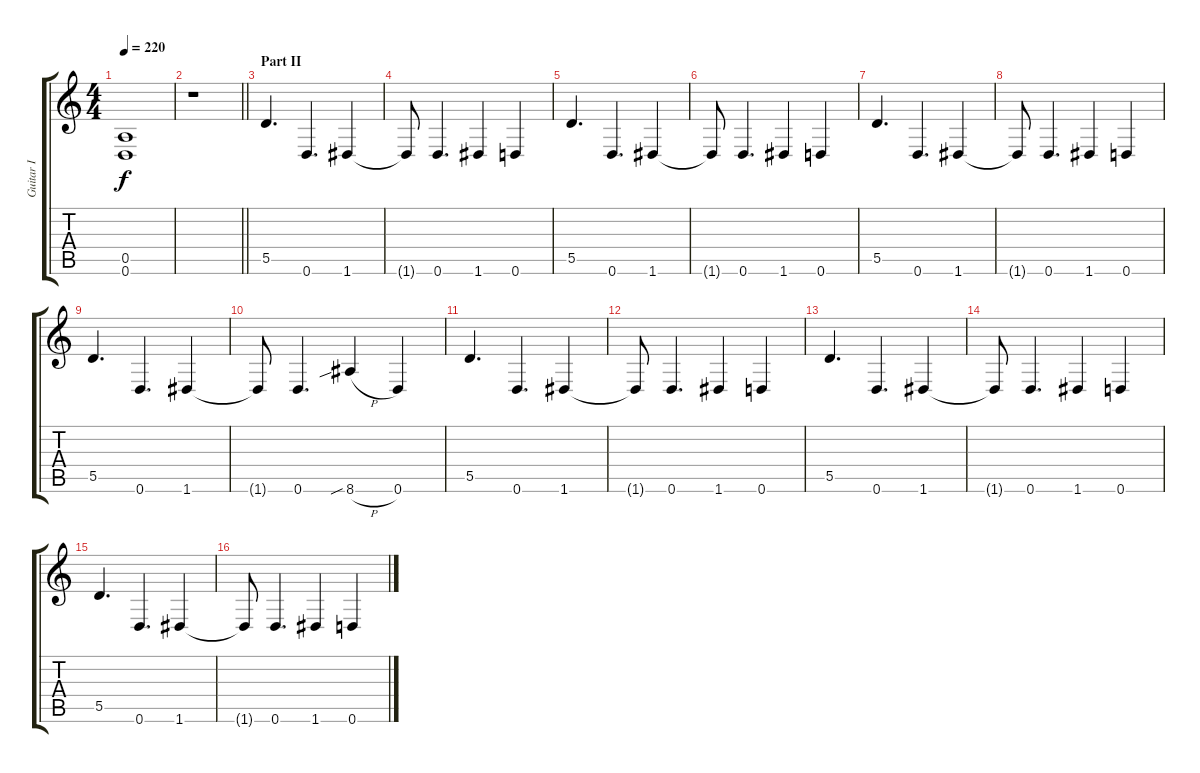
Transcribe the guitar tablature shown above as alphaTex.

\track ("Guitar I" "Guitar I") {instrument distortionguitar}
\staff {score tabs}
\tuning (E4 B3 G3 D3 A2 D2) {hide}
\ts (4 4)
\tempo 220
\clef g2
\ks c
(0.5{t} 0.6{t}).1{dy f} |
\barLineRight lightlight
r.1 |
\section ("" "Part II")
5.5.4{d} 0.6.4{d} 1.6.4 |
1.6{t}.8 0.6.4{d} 1.6.4 0.6.4 |
5.5.4{d} 0.6.4{d} 1.6.4 |
1.6{t}.8 0.6.4{d} 1.6.4 0.6.4 |
5.5.4{d} 0.6.4{d} 1.6.4 |
1.6{t}.8 0.6.4{d} 1.6.4 0.6.4 |
5.5.4{d} 0.6.4{d} 1.6.4 |
1.6{t}.8 0.6.4{d} 8.6{sib h}.4 0.6.4 |
5.5.4{d} 0.6.4{d} 1.6.4 |
1.6{t}.8 0.6.4{d} 1.6.4 0.6.4 |
5.5.4{d} 0.6.4{d} 1.6.4 |
1.6{t}.8 0.6.4{d} 1.6.4 0.6.4 |
5.5.4{d} 0.6.4{d} 1.6.4 |
1.6{t}.8 0.6.4{d} 1.6.4 0.6.4
